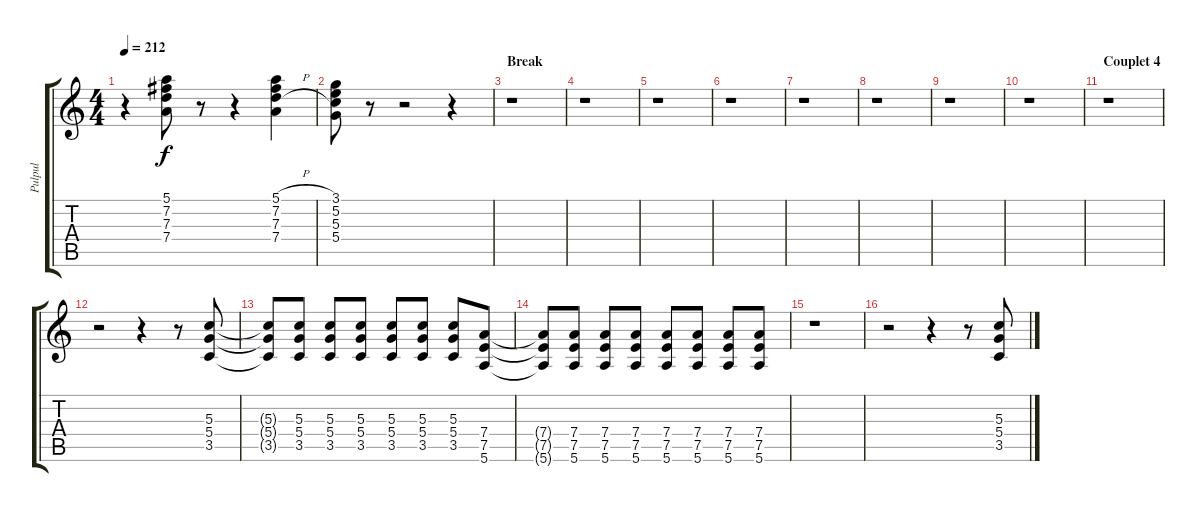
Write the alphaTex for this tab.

\track ("Pulpul" "Pulpul") {instrument electricguitarclean}
\staff {score tabs}
\tuning (E4 B3 G3 D3 A2 E2) {hide}
\ts (4 4)
\tempo 212
\clef g2
\ks c
r.4{dy f} (5.1 7.2 7.3 7.4).8 r.8 r.4 (5.1{h} 7.2{h} 7.3{h} 7.4).4 |
(3.1 5.2 5.3 5.4).8 r.8 r.2 r.4 |
\section ("" "Break")
r.1 |
r.1 |
r.1 |
r.1 |
r.1 |
r.1 |
r.1 |
r.1 |
\section ("" "Couplet 4")
r.1 |
r.2 r.4 r.8 (5.3 5.4 3.5).8{instrument distortionguitar} |
(5.3{t} 5.4{t} 3.5{t}).8 (5.3 5.4 3.5).8 (5.3 5.4 3.5).8 (5.3 5.4 3.5).8 (5.3 5.4 3.5).8 (5.3 5.4 3.5).8 (5.3 5.4 3.5).8 (7.4 7.5 5.6).8 |
(7.4{t} 7.5{t} 5.6{t}).8 (7.4 7.5 5.6).8 (7.4 7.5 5.6).8 (7.4 7.5 5.6).8 (7.4 7.5 5.6).8 (7.4 7.5 5.6).8 (7.4 7.5 5.6).8 (7.4 7.5 5.6).8 |
r.1 |
r.2 r.4 r.8 (5.3 5.4 3.5).8
